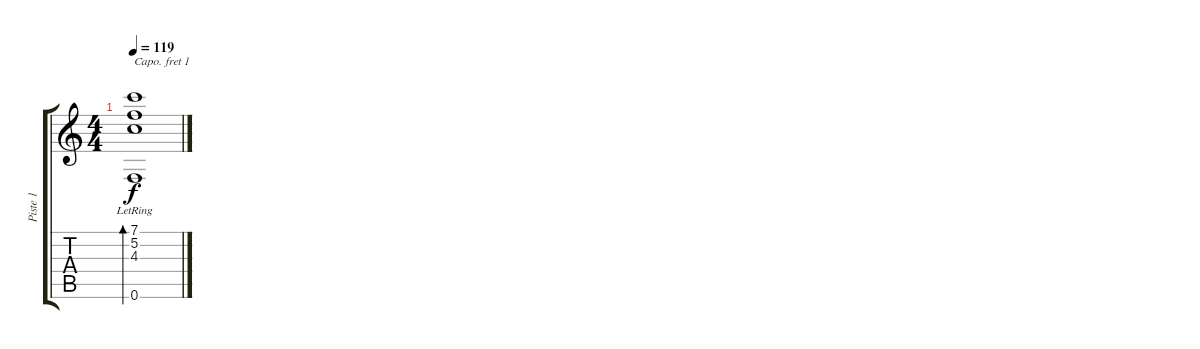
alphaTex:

\track ("Piste 1" "Piste 1") {instrument acousticguitarnylon}
\staff {score tabs}
\capo 1
\tuning (E4 B3 G3 D3 A2 E2) {hide}
\ts (4 4)
\tempo 119
\clef g2
\ks c
(7.1{lr} 5.2{lr} 4.3{lr} 0.6{lr}).1{bd 480 dy f}
